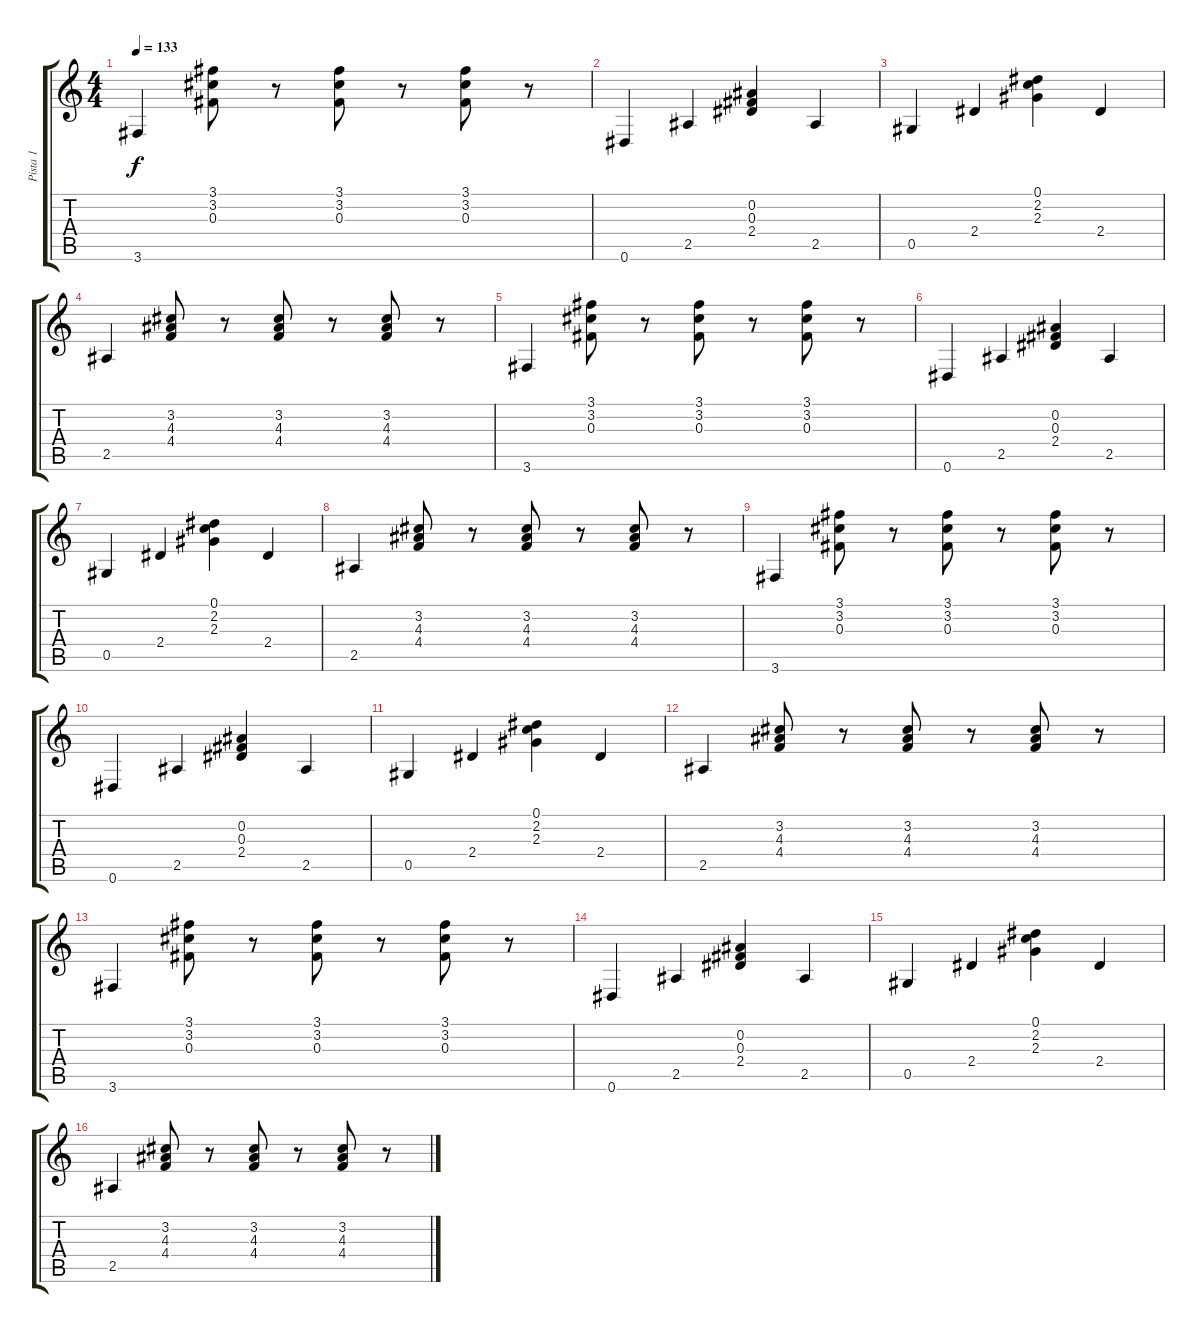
\track ("Pista 1" "Pista 1") {instrument acousticguitarsteel}
\staff {score tabs}
\tuning (Eb4 Bb3 Gb3 Db3 Ab2 Eb2) {hide}
\ts (4 4)
\tempo 133
\clef g2
\ks c
3.6.4{dy f} (3.1 3.2 0.3).8 r.8 (3.1 3.2 0.3).8 r.8 (3.1 3.2 0.3).8 r.8 |
0.6.4 2.5.4 (0.2 0.3 2.4).4 2.5.4 |
0.5.4 2.4.4 (0.1 2.2 2.3).4 2.4.4 |
2.5.4 (3.2 4.3 4.4).8 r.8 (3.2 4.3 4.4).8 r.8 (3.2 4.3 4.4).8 r.8 |
3.6.4 (3.1 3.2 0.3).8 r.8 (3.1 3.2 0.3).8 r.8 (3.1 3.2 0.3).8 r.8 |
0.6.4 2.5.4 (0.2 0.3 2.4).4 2.5.4 |
0.5.4 2.4.4 (0.1 2.2 2.3).4 2.4.4 |
2.5.4 (3.2 4.3 4.4).8 r.8 (3.2 4.3 4.4).8 r.8 (3.2 4.3 4.4).8 r.8 |
3.6.4 (3.1 3.2 0.3).8 r.8 (3.1 3.2 0.3).8 r.8 (3.1 3.2 0.3).8 r.8 |
0.6.4 2.5.4 (0.2 0.3 2.4).4 2.5.4 |
0.5.4 2.4.4 (0.1 2.2 2.3).4 2.4.4 |
2.5.4 (3.2 4.3 4.4).8 r.8 (3.2 4.3 4.4).8 r.8 (3.2 4.3 4.4).8 r.8 |
3.6.4 (3.1 3.2 0.3).8 r.8 (3.1 3.2 0.3).8 r.8 (3.1 3.2 0.3).8 r.8 |
0.6.4 2.5.4 (0.2 0.3 2.4).4 2.5.4 |
0.5.4 2.4.4 (0.1 2.2 2.3).4 2.4.4 |
2.5.4 (3.2 4.3 4.4).8 r.8 (3.2 4.3 4.4).8 r.8 (3.2 4.3 4.4).8 r.8
